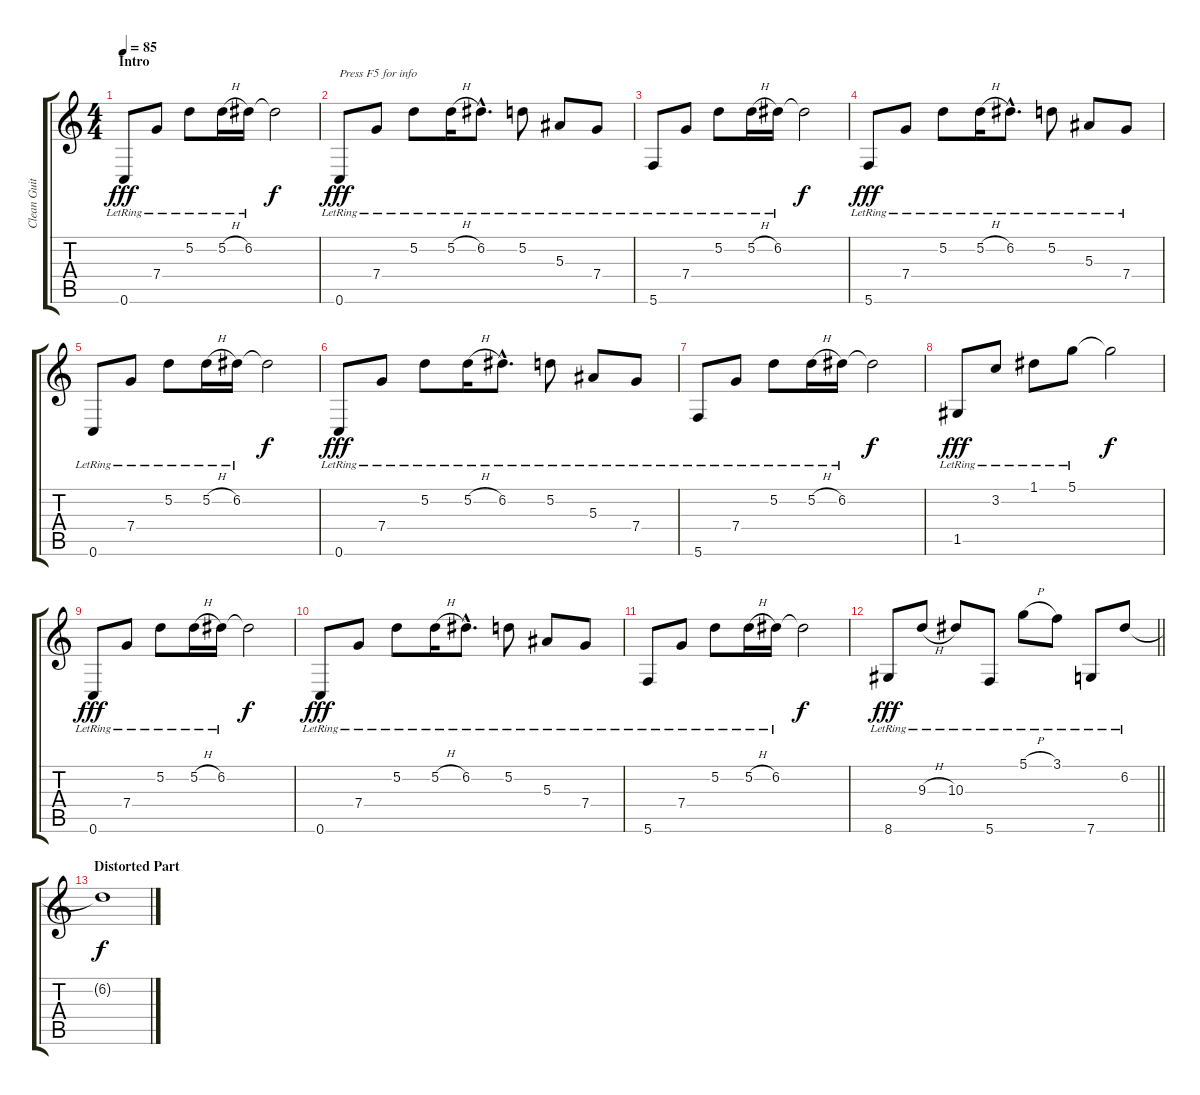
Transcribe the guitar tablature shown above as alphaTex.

\track ("Clean Guitar" "Clean Guit") {instrument electricguitarclean}
\staff {score tabs}
\tuning (D4 A3 F3 C3 G2 C2) {hide}
\ts (4 4)
\section ("" "Intro")
\tempo 85
\clef g2
\ks c
0.6{lr}.8{dy fff instrument electricguitarclean} 7.4{lr}.8 5.2{lr}.8 5.2{h lr}.16 6.2{lr}.16 6.2{t}.2{dy f} |
0.6{lr}.8{txt "Press F5 for info" dy fff} 7.4{lr}.8 5.2{lr}.8 5.2{h lr}.16 6.2{hac lr}.8{d} 5.2{lr}.8 5.3{lr}.8 7.4{lr}.8 |
5.6{lr}.8 7.4{lr}.8 5.2{lr}.8 5.2{h lr}.16 6.2{lr}.16 6.2{t}.2{dy f} |
5.6{lr}.8{dy fff} 7.4{lr}.8 5.2{lr}.8 5.2{h lr}.16 6.2{hac lr}.8{d} 5.2{lr}.8 5.3{lr}.8 7.4{lr}.8 |
0.6{lr}.8 7.4{lr}.8 5.2{lr}.8 5.2{h lr}.16 6.2{lr}.16 6.2{t}.2{dy f} |
0.6{lr}.8{dy fff} 7.4{lr}.8 5.2{lr}.8 5.2{h lr}.16 6.2{hac lr}.8{d} 5.2{lr}.8 5.3{lr}.8 7.4{lr}.8 |
5.6{lr}.8 7.4{lr}.8 5.2{lr}.8 5.2{h lr}.16 6.2{lr}.16 6.2{t}.2{dy f} |
1.5{lr}.8{dy fff} 3.2{lr}.8 1.1{lr}.8 5.1{lr}.8 5.1{t}.2{dy f} |
0.6{lr}.8{dy fff} 7.4{lr}.8 5.2{lr}.8 5.2{h lr}.16 6.2{lr}.16 6.2{t}.2{dy f} |
0.6{lr}.8{dy fff} 7.4{lr}.8 5.2{lr}.8 5.2{h lr}.16 6.2{hac lr}.8{d} 5.2{lr}.8 5.3{lr}.8 7.4{lr}.8 |
5.6{lr}.8 7.4{lr}.8 5.2{lr}.8 5.2{h lr}.16 6.2{lr}.16 6.2{t}.2{dy f} |
\barLineRight lightlight
8.6{lr}.8{dy fff} 9.3{h lr}.8 10.3{lr}.8 5.6{lr}.8 5.1{h lr}.8 3.1{lr}.8 7.6{lr}.8 6.2{lr}.8 |
\section ("" "Distorted Part")
6.2{t}.1{dy f volume 0}
